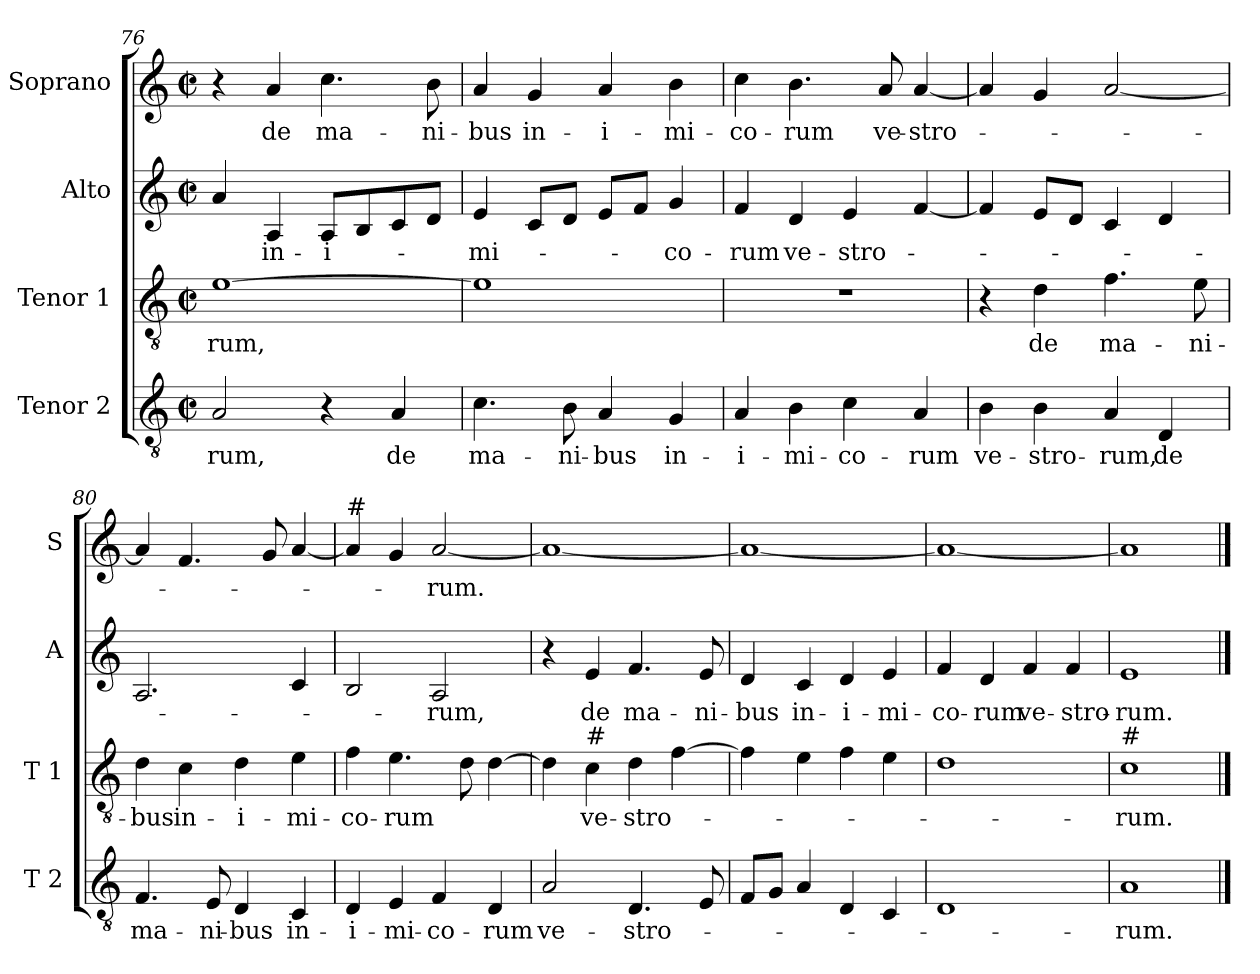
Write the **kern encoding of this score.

**kern	**text	**kern	**text	**kern	**text	**kern	**text
*part4	*part4	*part3	*part3	*part2	*part2	*part1	*part1
*staff4	*staff4	*staff3	*staff3	*staff2	*staff2	*staff1	*staff1
*I"Tenor 2	*	*I"Tenor 1	*	*I"Alto	*	*I"Soprano	*
*I'T 2	*	*I'T 1	*	*I'A	*	*I'S	*
*clefGv2	*	*clefGv2	*	*clefG2	*	*clefG2	*
*k[]	*	*k[]	*	*k[]	*	*k[]	*
*C:	*	*C:	*	*C:	*	*C:	*
*M2/2	*	*M2/2	*	*M2/2	*	*M2/2	*
*met(c|)	*	*met(c|)	*	*met(c|)	*	*met(c|)	*
=76	=76	=76	=76	=76	=76	=76	=76
2A/	-rum,	[1e	-rum,	4a/	.	4r	.
.	.	.	.	4A/	in-	4a/	de
4r	.	.	.	8A/L	-i-	4.cc\	ma-
.	.	.	.	8B/	.	.	.
4A/	de	.	.	8c/	.	.	.
.	.	.	.	8d/J	.	8b\	-ni-
=77	=77	=77	=77	=77	=77	=77	=77
4.c\	ma-	1e]	.	4e/	-mi-	4a/	-bus
.	.	.	.	8c/L	.	4g/	in-
8B\	-ni-	.	.	8d/J	.	.	.
4A/	-bus	.	.	8e/L	.	4a/	-i-
.	.	.	.	8f/J	.	.	.
4G/	in-	.	.	4g/	-co-	4b\	-mi-
=78	=78	=78	=78	=78	=78	=78	=78
4A/	-i-	1r	.	4f/	-rum	4cc\	-co-
4B\	-mi-	.	.	4d/	ve-	4.b\	-rum
4c\	-co-	.	.	4e/	-stro-	.	.
.	.	.	.	.	.	8a/	ve-
4A/	-rum	.	.	[4f/	.	[4a/	-stro-
=79	=79	=79	=79	=79	=79	=79	=79
4B\	ve-	4r	.	4f/]	.	4a/]	.
4B\	-stro-	4d\	de	8e/L	.	4g/	.
.	.	.	.	8d/J	.	.	.
4A/	-rum,	4.f\	ma-	4c/	.	[2a/	.
4D/	de	.	.	4d/	.	.	.
.	.	8e\	-ni-	.	.	.	.
!!LO:LB:g=z
=80	=80	=80	=80	=80	=80	=80	=80
4.F/	ma-	4d\	-bus	2.A/	.	4a/]	.
.	.	4c\	in-	.	.	4.f/	.
8E/	-ni-	.	.	.	.	.	.
4D/	-bus	4d\	-i-	.	.	.	.
.	.	.	.	.	.	8g/	.
4C/	in-	4e\	-mi-	4c/	.	[4a/	.
=81	=81	=81	=81	=81	=81	=81	=81
!	!	!	!	!	!	!LO:TX:a:t=#	!
4D/	-i-	4f\	-co-	2B/	.	4a/]	.
4E/	-mi-	4.e\	-rum	.	.	4g/	.
4F/	-co-	.	.	2A/	-rum,	[2a/	-rum.
.	.	8d\	.	.	.	.	.
4D/	-rum	[4d\	.	.	.	.	.
=82	=82	=82	=82	=82	=82	=82	=82
2A/	ve-	4d\]	.	4r	.	1a_	.
!	!	!LO:TX:a:t=#	!	!	!	!	!
.	.	4c\	ve-	4e/	de	.	.
4.D/	-stro-	4d\	-stro-	4.f/	ma-	.	.
.	.	[4f\	.	.	.	.	.
8E/	.	.	.	8e/	-ni-	.	.
=83	=83	=83	=83	=83	=83	=83	=83
8F/L	.	4f\]	.	4d/	-bus	1a_	.
8G/J	.	.	.	.	.	.	.
4A/	.	4e\	.	4c/	in-	.	.
4D/	.	4f\	.	4d/	-i-	.	.
4C/	.	4e\	.	4e/	-mi-	.	.
=84	=84	=84	=84	=84	=84	=84	=84
1D	.	1d	.	4f/	-co-	1a_	.
.	.	.	.	4d/	-rum	.	.
.	.	.	.	4f/	ve-	.	.
.	.	.	.	4f/	-stro-	.	.
=85	=85	=85	=85	=85	=85	=85	=85
!	!	!LO:TX:a:t=#	!	!	!	!	!
1A	-rum.	1c	-rum.	1e	-rum.	1a]	.
==	==	==	==	==	==	==	==
*-	*-	*-	*-	*-	*-	*-	*-
